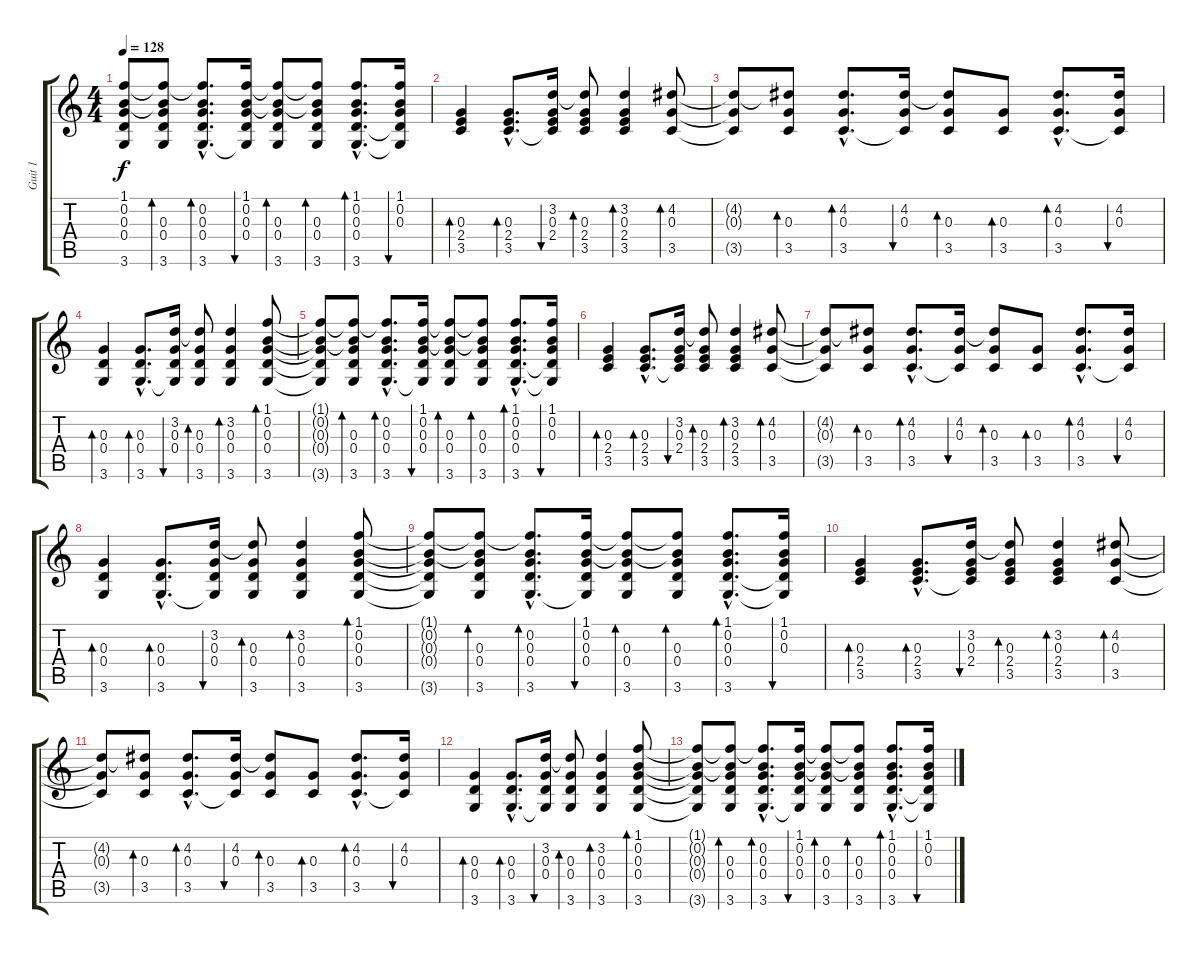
\track ("Guit 1" "Guit 1") {instrument electricguitarjazz}
\staff {score tabs}
\tuning (E4 B3 G3 D3 A2 E2) {hide}
\ts (4 4)
\tempo 128
\clef g2
\ks c
(1.1{t} 0.2{t} 0.3{t} 0.4{t} 3.6{t}).8{dy f} (1.1{t} 0.2{t} 0.3 0.4 3.6).8{bd 60} (1.1{hac t} 0.2{hac} 0.3{hac} 0.4{hac} 3.6{hac}).8{d bd 60} (1.1 0.2 0.3 0.4 3.6{t}).16{bu 60} (1.1{t} 0.2{t} 0.3 0.4 3.6).8{bd 60} (1.1{t} 0.2{t} 0.3 0.4 3.6).8{bd 60} (1.1{hac} 0.2{hac} 0.3{hac} 0.4{hac} 3.6{hac}).8{d bd 60} (1.1 0.2 0.3 0.4{t} 3.6{t}).16{bu 60} |
(0.3 2.4 3.5).4{bd 60} (0.3{hac} 2.4{hac} 3.5{hac}).8{d bd 60} (3.2 0.3 2.4 3.5{t}).16{bu 60} (3.2{t} 0.3 2.4 3.5).8{bd 60} (3.2 0.3 2.4 3.5).4{bd 60} (4.2 0.3 3.5).8{bd 60} |
(4.2{t} 0.3{t} 3.5{t}).8 (4.2{t} 0.3 3.5).8{bd 60} (4.2{hac} 0.3{hac} 3.5{hac}).8{d bd 60} (4.2 0.3 3.5{t}).16{bu 60} (4.2{t} 0.3 3.5).8{bd 60} (0.3 3.5).8{bd 60} (4.2{hac} 0.3{hac} 3.5{hac}).8{d bd 60} (4.2 0.3 3.5{t}).16{bu 60} |
(0.3 0.4 3.6).4{bd 60} (0.3{hac} 0.4{hac} 3.6{hac}).8{d bd 60} (3.2 0.3 0.4 3.6{t}).16{bu 60} (3.2{t} 0.3 0.4 3.6).8{bd 60} (3.2 0.3 0.4 3.6).4{bd 60} (1.1 0.2 0.3 0.4 3.6).8{bd 60} |
(1.1{t} 0.2{t} 0.3{t} 0.4{t} 3.6{t}).8 (1.1{t} 0.2{t} 0.3 0.4 3.6).8{bd 60} (1.1{hac t} 0.2{hac} 0.3{hac} 0.4{hac} 3.6{hac}).8{d bd 60} (1.1 0.2 0.3 0.4 3.6{t}).16{bu 60} (1.1{t} 0.2{t} 0.3 0.4 3.6).8{bd 60} (1.1{t} 0.2{t} 0.3 0.4 3.6).8{bd 60} (1.1{hac} 0.2{hac} 0.3{hac} 0.4{hac} 3.6{hac}).8{d bd 60} (1.1 0.2 0.3 0.4{t} 3.6{t}).16{bu 60} |
(0.3 2.4 3.5).4{bd 60} (0.3{hac} 2.4{hac} 3.5{hac}).8{d bd 60} (3.2 0.3 2.4 3.5{t}).16{bu 60} (3.2{t} 0.3 2.4 3.5).8{bd 60} (3.2 0.3 2.4 3.5).4{bd 60} (4.2 0.3 3.5).8{bd 60} |
(4.2{t} 0.3{t} 3.5{t}).8 (4.2{t} 0.3 3.5).8{bd 60} (4.2{hac} 0.3{hac} 3.5{hac}).8{d bd 60} (4.2 0.3 3.5{t}).16{bu 60} (4.2{t} 0.3 3.5).8{bd 60} (0.3 3.5).8{bd 60} (4.2{hac} 0.3{hac} 3.5{hac}).8{d bd 60} (4.2 0.3 3.5{t}).16{bu 60} |
(0.3 0.4 3.6).4{bd 60} (0.3{hac} 0.4{hac} 3.6{hac}).8{d bd 60} (3.2 0.3 0.4 3.6{t}).16{bu 60} (3.2{t} 0.3 0.4 3.6).8{bd 60} (3.2 0.3 0.4 3.6).4{bd 60} (1.1 0.2 0.3 0.4 3.6).8{bd 60} |
(1.1{t} 0.2{t} 0.3{t} 0.4{t} 3.6{t}).8 (1.1{t} 0.2{t} 0.3 0.4 3.6).8{bd 60} (1.1{hac t} 0.2{hac} 0.3{hac} 0.4{hac} 3.6{hac}).8{d bd 60} (1.1 0.2 0.3 0.4 3.6{t}).16{bu 60} (1.1{t} 0.2{t} 0.3 0.4 3.6).8{bd 60} (1.1{t} 0.2{t} 0.3 0.4 3.6).8{bd 60} (1.1{hac} 0.2{hac} 0.3{hac} 0.4{hac} 3.6{hac}).8{d bd 60} (1.1 0.2 0.3 0.4{t} 3.6{t}).16{bu 60} |
(0.3 2.4 3.5).4{bd 60} (0.3{hac} 2.4{hac} 3.5{hac}).8{d bd 60} (3.2 0.3 2.4 3.5{t}).16{bu 60} (3.2{t} 0.3 2.4 3.5).8{bd 60} (3.2 0.3 2.4 3.5).4{bd 60} (4.2 0.3 3.5).8{bd 60} |
(4.2{t} 0.3{t} 3.5{t}).8 (4.2{t} 0.3 3.5).8{bd 60} (4.2{hac} 0.3{hac} 3.5{hac}).8{d bd 60} (4.2 0.3 3.5{t}).16{bu 60} (4.2{t} 0.3 3.5).8{bd 60} (0.3 3.5).8{bd 60} (4.2{hac} 0.3{hac} 3.5{hac}).8{d bd 60} (4.2 0.3 3.5{t}).16{bu 60} |
(0.3 0.4 3.6).4{bd 60} (0.3{hac} 0.4{hac} 3.6{hac}).8{d bd 60} (3.2 0.3 0.4 3.6{t}).16{bu 60} (3.2{t} 0.3 0.4 3.6).8{bd 60} (3.2 0.3 0.4 3.6).4{bd 60} (1.1 0.2 0.3 0.4 3.6).8{bd 60} |
(1.1{t} 0.2{t} 0.3{t} 0.4{t} 3.6{t}).8 (1.1{t} 0.2{t} 0.3 0.4 3.6).8{bd 60} (1.1{hac t} 0.2{hac} 0.3{hac} 0.4{hac} 3.6{hac}).8{d bd 60} (1.1 0.2 0.3 0.4 3.6{t}).16{bu 60} (1.1{t} 0.2{t} 0.3 0.4 3.6).8{bd 60} (1.1{t} 0.2{t} 0.3 0.4 3.6).8{bd 60} (1.1{hac} 0.2{hac} 0.3{hac} 0.4{hac} 3.6{hac}).8{d bd 60} (1.1 0.2 0.3 0.4{t} 3.6{t}).16{bu 60}
